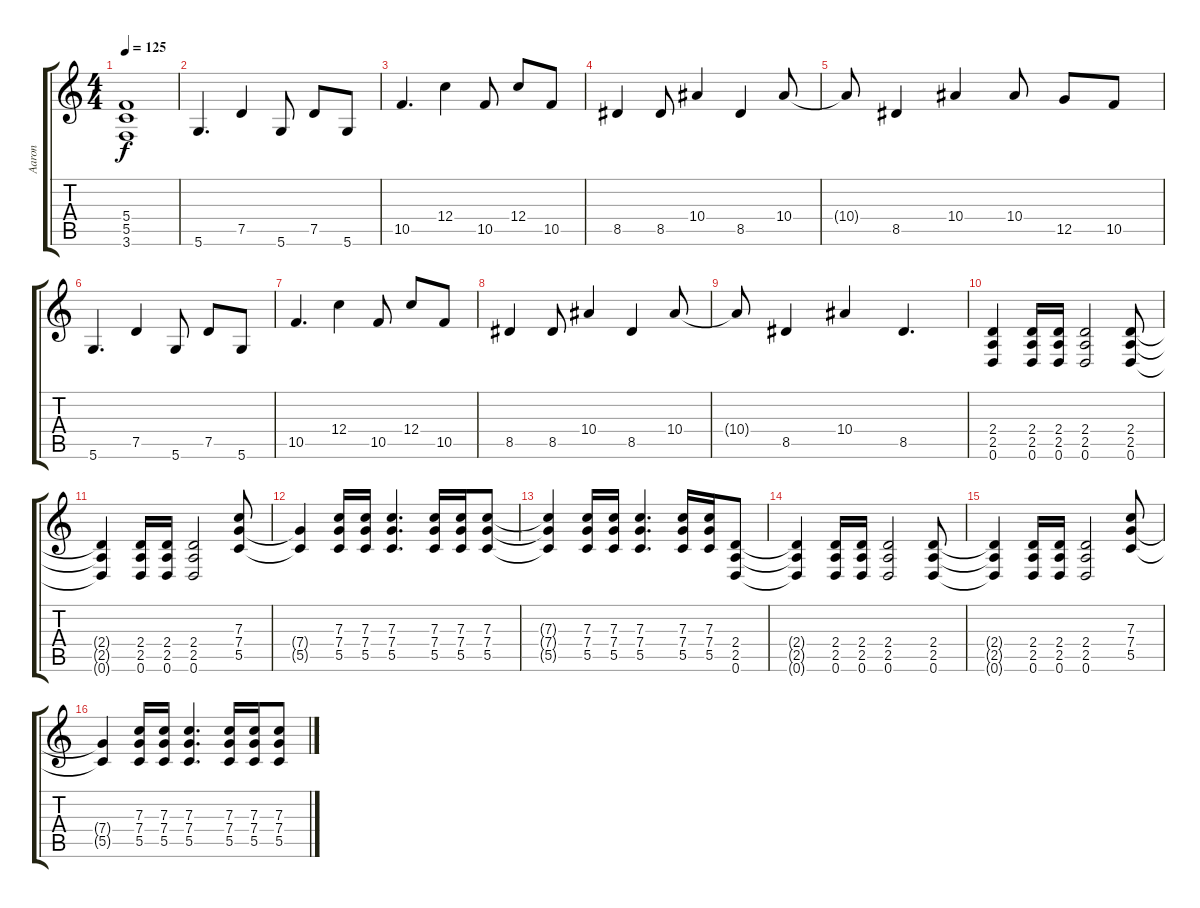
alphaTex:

\track ("Aaron" "Aaron") {instrument distortionguitar}
\staff {score tabs}
\tuning (D4 A3 F3 C3 G2 D2) {hide}
\ts (4 4)
\tempo 125
\clef g2
\ks c
(5.4 5.5 3.6).1{dy f} |
5.6.4{d} 7.5.4 5.6.8 7.5.8 5.6.8 |
10.5.4{d} 12.4.4 10.5.8 12.4.8 10.5.8 |
8.5.4 8.5.8 10.4.4 8.5.4 10.4.8 |
10.4{t}.8 8.5.4 10.4.4 10.4.8 12.5.8 10.5.8 |
5.6.4{d} 7.5.4 5.6.8 7.5.8 5.6.8 |
10.5.4{d} 12.4.4 10.5.8 12.4.8 10.5.8 |
8.5.4 8.5.8 10.4.4 8.5.4 10.4.8 |
10.4{t}.8 8.5.4 10.4.4 8.5.4{d} |
(2.4 2.5 0.6).4 (2.4 2.5 0.6).16 (2.4 2.5 0.6).16 (2.4 2.5 0.6).2 (2.4 2.5 0.6).8 |
(2.4{t} 2.5{t} 0.6{t}).4 (2.4 2.5 0.6).16 (2.4 2.5 0.6).16 (2.4 2.5 0.6).2 (7.3 7.4 5.5).8 |
(7.4{t} 5.5{t}).4 (7.3 7.4 5.5).16 (7.3 7.4 5.5).16 (7.3 7.4 5.5).4{d} (7.3 7.4 5.5).16 (7.3 7.4 5.5).16 (7.3 7.4 5.5).8 |
(7.3{t} 7.4{t} 5.5{t}).4 (7.3 7.4 5.5).16 (7.3 7.4 5.5).16 (7.3 7.4 5.5).4{d} (7.3 7.4 5.5).16 (7.3 7.4 5.5).16 (2.4 2.5 0.6).8 |
(2.4{t} 2.5{t} 0.6{t}).4 (2.4 2.5 0.6).16 (2.4 2.5 0.6).16 (2.4 2.5 0.6).2 (2.4 2.5 0.6).8 |
(2.4{t} 2.5{t} 0.6{t}).4 (2.4 2.5 0.6).16 (2.4 2.5 0.6).16 (2.4 2.5 0.6).2 (7.3 7.4 5.5).8 |
(7.4{t} 5.5{t}).4 (7.3 7.4 5.5).16 (7.3 7.4 5.5).16 (7.3 7.4 5.5).4{d} (7.3 7.4 5.5).16 (7.3 7.4 5.5).16 (7.3 7.4 5.5).8
